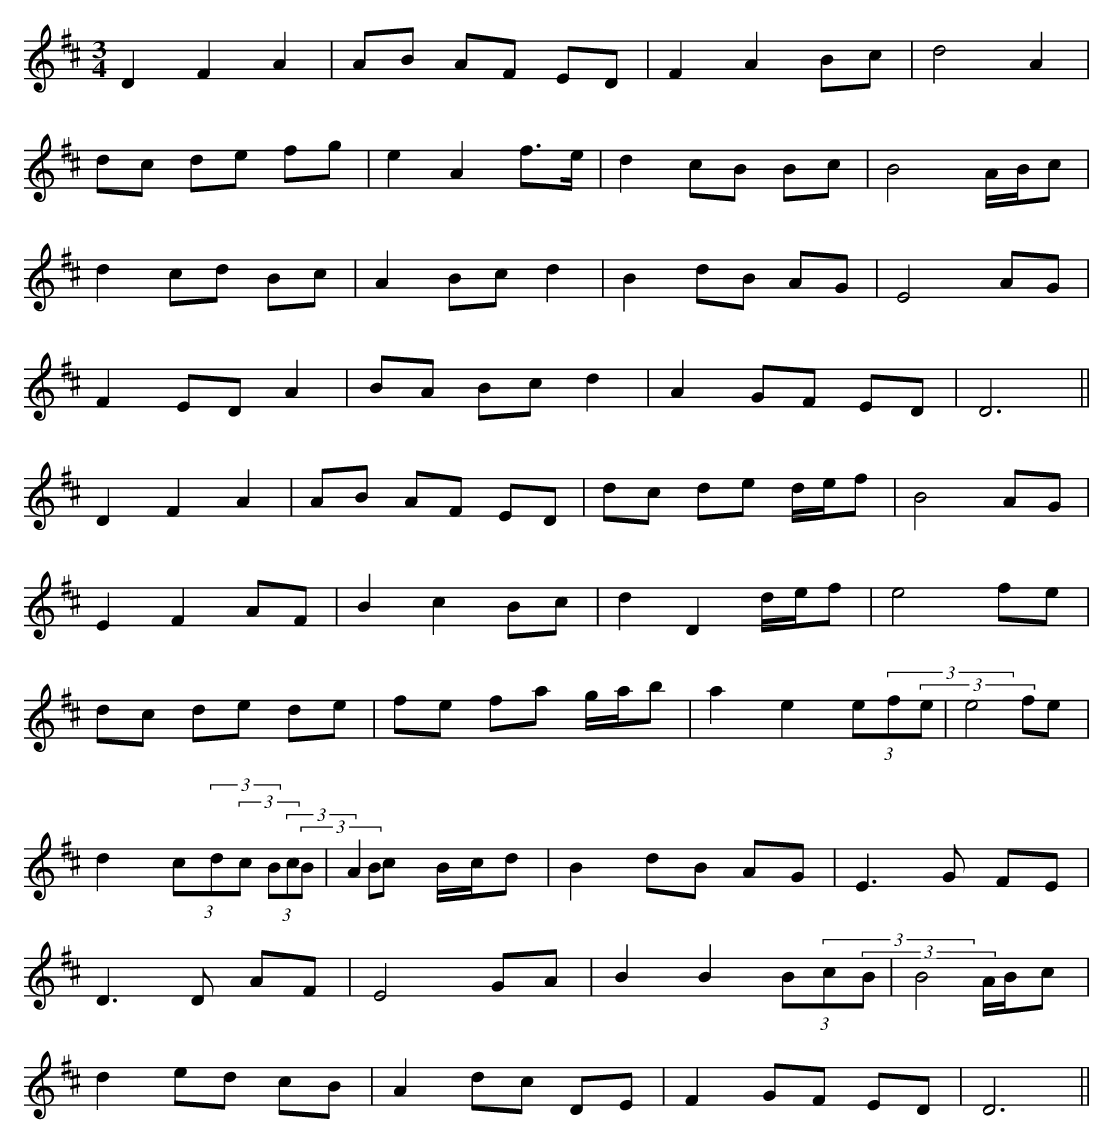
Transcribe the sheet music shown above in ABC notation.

X:1
M:3/4
K:D
D2 F2 A2|AB AF ED|F2 A2 Bc|d4 A2|
dc de fg|e2 A2 f3/2e/|d2 cB Bc|B4 A/B/c|
d2 cd Bc|A2 Bc d2|B2 dB AG|E4 AG|
F2 ED A2|BA Bc d2|A2 GF ED|D6||
D2 F2 A2|AB AF ED|dc de d/e/f|B4 AG|
E2 F2 AF|B2 c2 Bc|d2 D2 d/e/f|e4 fe|
dc de de|fe fa g/a/b|a2 e2 (3e(3f(3e|e4 fe|
d2 (3c(3d(3c (3B(3c(3B|A2 Bc B/c/d|B2 dB AG|E3 G FE|
D3 D AF|E4 GA|B2 B2 (3B(3c(3B|B4 A/B/c|
d2 ed cB|A2 dc DE|F2 GF ED|D6||
